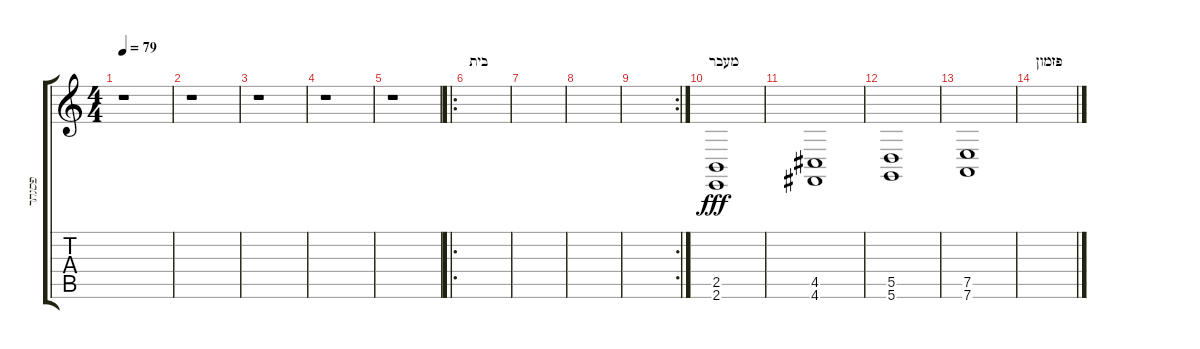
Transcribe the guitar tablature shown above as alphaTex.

\track ("פסנתר" "פסנתר") {instrument acousticgrandpiano}
\staff {score tabs}
\tuning (E4 B3 G3 D3 A2 D2) {hide}
\ts (4 4)
\tempo 79
\clef g2
\ks c
r.1{dy f} |
r.1 |
r.1 |
r.1 |
r.1 |
\ro
\section ("" "בית")
|
|
|
\rc 2
|
\section ("" "מעבר")
(2.5 2.6).1{dy fff} |
(4.5 4.6).1 |
(5.5 5.6).1 |
(7.5 7.6).1 |
\section ("" "פזמון")
